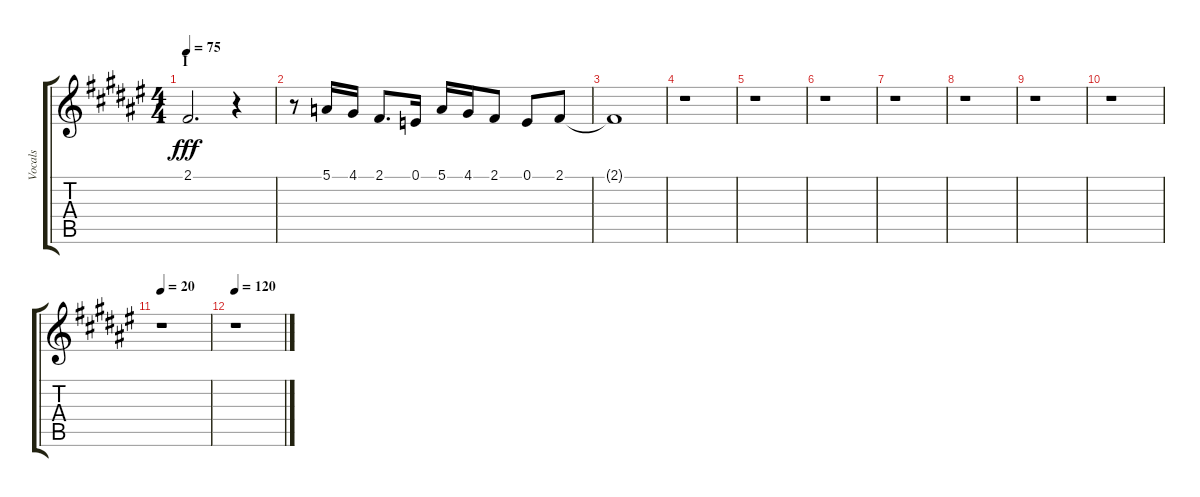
\track ("Vocals" "Vocals") {instrument voiceoohs}
\staff {score tabs}
\tuning (E4 B3 G3 D3 A2 E2) {hide}
\ts (4 4)
\section ("" "I")
\tempo 75
\clef g2
\ks f#
2.1{t}.2{d dy fff} r.4 |
r.8 5.1.16 4.1.16 2.1.8{d} 0.1.16 5.1.16 4.1.16 2.1.8 0.1.8 2.1.8 |
2.1{t}.1 |
r.1 |
r.1 |
r.1 |
r.1 |
r.1 |
r.1 |
r.1 |
\tempo 20
r.1 |
\tempo 120
r.1
